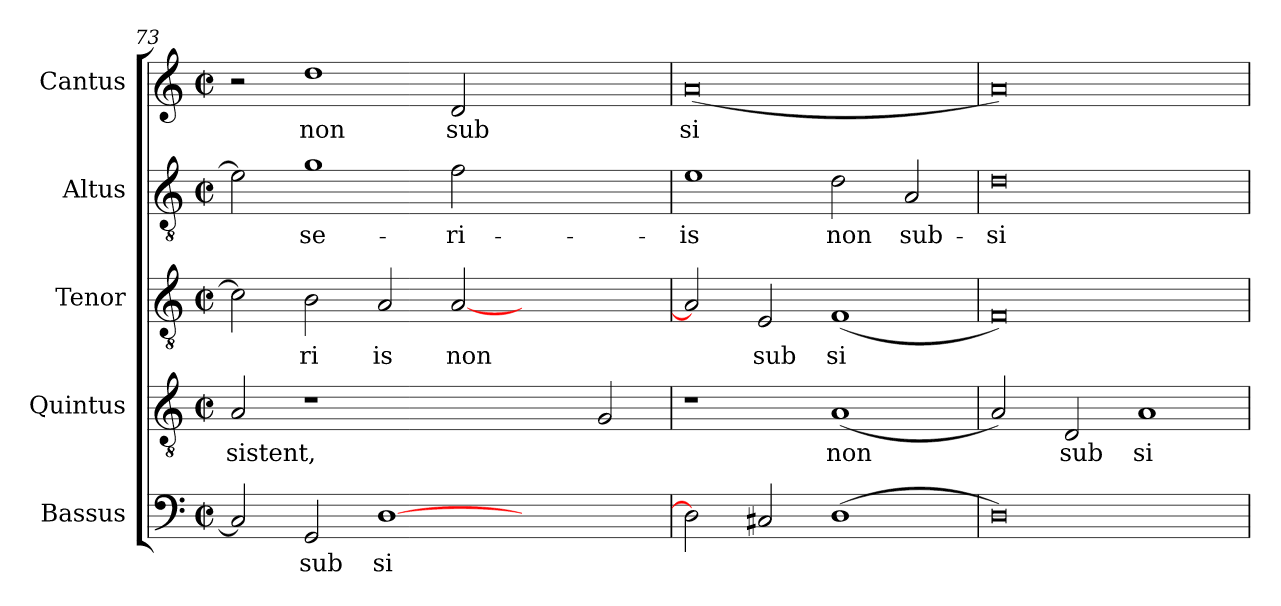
**kern	**text	**kern	**text	**kern	**text	**kern	**text	**kern	**text
*part5	*part5	*part4	*part4	*part3	*part3	*part2	*part2	*part1	*part1
*staff5	*staff5	*staff4	*staff4	*staff3	*staff3	*staff2	*staff2	*staff1	*staff1
*I"Bassus	*	*I"Quintus	*	*I"Tenor	*	*I"Altus	*	*I"Cantus	*
*clefF4	*	*clefGv2	*	*clefGv2	*	*clefGv2	*	*clefG2	*
*	*	*	*	*	*	*	*	*k[]	*
*	*	*	*	*	*	*	*	*C:	*
*M2/2	*	*M2/2	*	*M2/2	*	*M2/2	*	*M2/2	*
*met(c|)	*	*met(c|)	*	*met(c|)	*	*met(c|)	*	*met(c|)	*
=73	=73	=73	=73	=73	=73	=73	=73	=73	=73
!	!	!	!LO:LY:b	!	!	!	!	!	!
2C/]	.	2A/	sistent,	2c\]	.	2e\]	.	2r	.
!	!LO:LY:b:cj	!LO:N:vis=1	!	!	!LO:LY:b:cj	!	!LO:LY:b:cj	!	!LO:LY:b:cj
2GG/	sub	0r	.	2B\	ri	1g	-se-	1dd	non
!	!LO:LY:b:cj	!	!	!	!LO:LY:b:cj	!	!	!	!
[>1D	si	.	.	2A/	is	.	.	.	.
!	!	!	!	!	!LO:LY:b	!	!LO:LY:b:cj	!	!LO:LY:b:cj
.	.	.	.	[<2A/	non	2f\	-ri-	2d/	sub
1ryy	.	.	.	1ryy	.	1ryy	.	1ryy	.
.	.	2G/	.	.	.	.	.	.	.
=74	=74	=74	=74	=74	=74	=74	=74	=74	=74
!	!	!	!	!	!	!	!LO:LY:b:cj	!	!LO:LY:b:cj
2D\]	.	1r	.	2A/]	.	1e	-is	(<0a	si
!	!	!	!	!	!LO:LY:b:cj	!	!	!	!
2C#X/	.	.	.	2E/	sub	.	.	.	.
!	!	!	!LO:LY:b	!	!LO:LY:b:cj	!	!LO:LY:b:cj	!	!
(>1D	.	(<1A	non	(<1F	si	2d\	non	.	.
!	!	!	!	!	!	!	!LO:LY:b:cj	!	!
.	.	.	.	.	.	2A/	sub-	.	.
=75	=75	=75	=75	=75	=75	=75	=75	=75	=75
!	!	!	!	!	!	!	!LO:LY:b:cj	!	!
0D)	.	2A/)	.	0F)	.	0d	-si-	0a)	.
!	!	!	!LO:LY:b:cj	!	!	!	!	!	!
.	.	2D/	sub	.	.	.	.	.	.
!	!	!	!LO:LY:b:cj	!	!	!	!	!	!
.	.	1A	si	.	.	.	.	.	.
=	=	=	=	=	=	=	=	=	=
*-	*-	*-	*-	*-	*-	*-	*-	*-	*-
